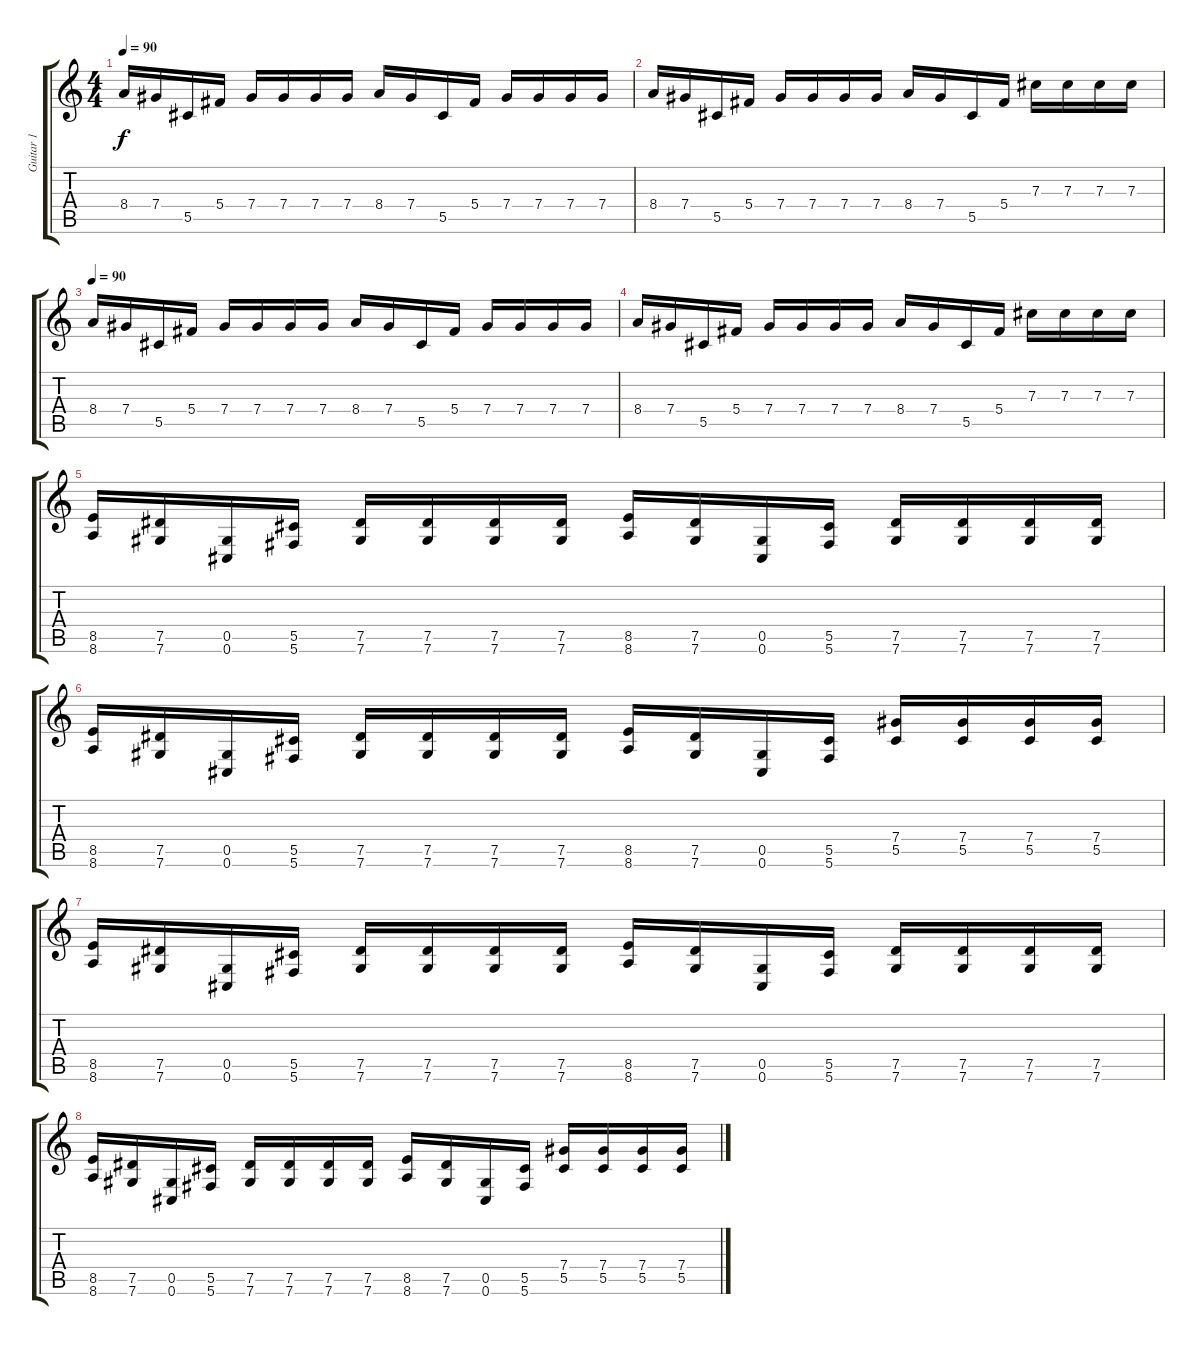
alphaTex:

\track ("Guitar 1" "Guitar 1") {instrument distortionguitar}
\staff {score tabs}
\tuning (Eb4 Bb3 Gb3 Db3 Ab2 Db2) {hide}
\ts (4 4)
\tempo 90
\clef g2
\ks c
8.4.16{dy f} 7.4.16 5.5.16 5.4.16 7.4.16 7.4.16 7.4.16 7.4.16 8.4.16 7.4.16 5.5.16 5.4.16 7.4.16 7.4.16 7.4.16 7.4.16 |
8.4.16 7.4.16 5.5.16 5.4.16 7.4.16 7.4.16 7.4.16 7.4.16 8.4.16 7.4.16 5.5.16 5.4.16 7.3.16 7.3.16 7.3.16 7.3.16 |
\tempo 90
8.4.16 7.4.16 5.5.16 5.4.16 7.4.16 7.4.16 7.4.16 7.4.16 8.4.16 7.4.16 5.5.16 5.4.16 7.4.16 7.4.16 7.4.16 7.4.16 |
8.4.16 7.4.16 5.5.16 5.4.16 7.4.16 7.4.16 7.4.16 7.4.16 8.4.16 7.4.16 5.5.16 5.4.16 7.3.16 7.3.16 7.3.16 7.3.16 |
(8.5 8.6).16 (7.5 7.6).16 (0.5 0.6).16 (5.5 5.6).16 (7.5 7.6).16 (7.5 7.6).16 (7.5 7.6).16 (7.5 7.6).16 (8.5 8.6).16 (7.5 7.6).16 (0.5 0.6).16 (5.5 5.6).16 (7.5 7.6).16 (7.5 7.6).16 (7.5 7.6).16 (7.5 7.6).16 |
(8.5 8.6).16 (7.5 7.6).16 (0.5 0.6).16 (5.5 5.6).16 (7.5 7.6).16 (7.5 7.6).16 (7.5 7.6).16 (7.5 7.6).16 (8.5 8.6).16 (7.5 7.6).16 (0.5 0.6).16 (5.5 5.6).16 (7.4 5.5).16 (7.4 5.5).16 (7.4 5.5).16 (7.4 5.5).16 |
(8.5 8.6).16 (7.5 7.6).16 (0.5 0.6).16 (5.5 5.6).16 (7.5 7.6).16 (7.5 7.6).16 (7.5 7.6).16 (7.5 7.6).16 (8.5 8.6).16 (7.5 7.6).16 (0.5 0.6).16 (5.5 5.6).16 (7.5 7.6).16 (7.5 7.6).16 (7.5 7.6).16 (7.5 7.6).16 |
(8.5 8.6).16 (7.5 7.6).16 (0.5 0.6).16 (5.5 5.6).16 (7.5 7.6).16 (7.5 7.6).16 (7.5 7.6).16 (7.5 7.6).16 (8.5 8.6).16 (7.5 7.6).16 (0.5 0.6).16 (5.5 5.6).16 (7.4 5.5).16 (7.4 5.5).16 (7.4 5.5).16 (7.4 5.5).16
